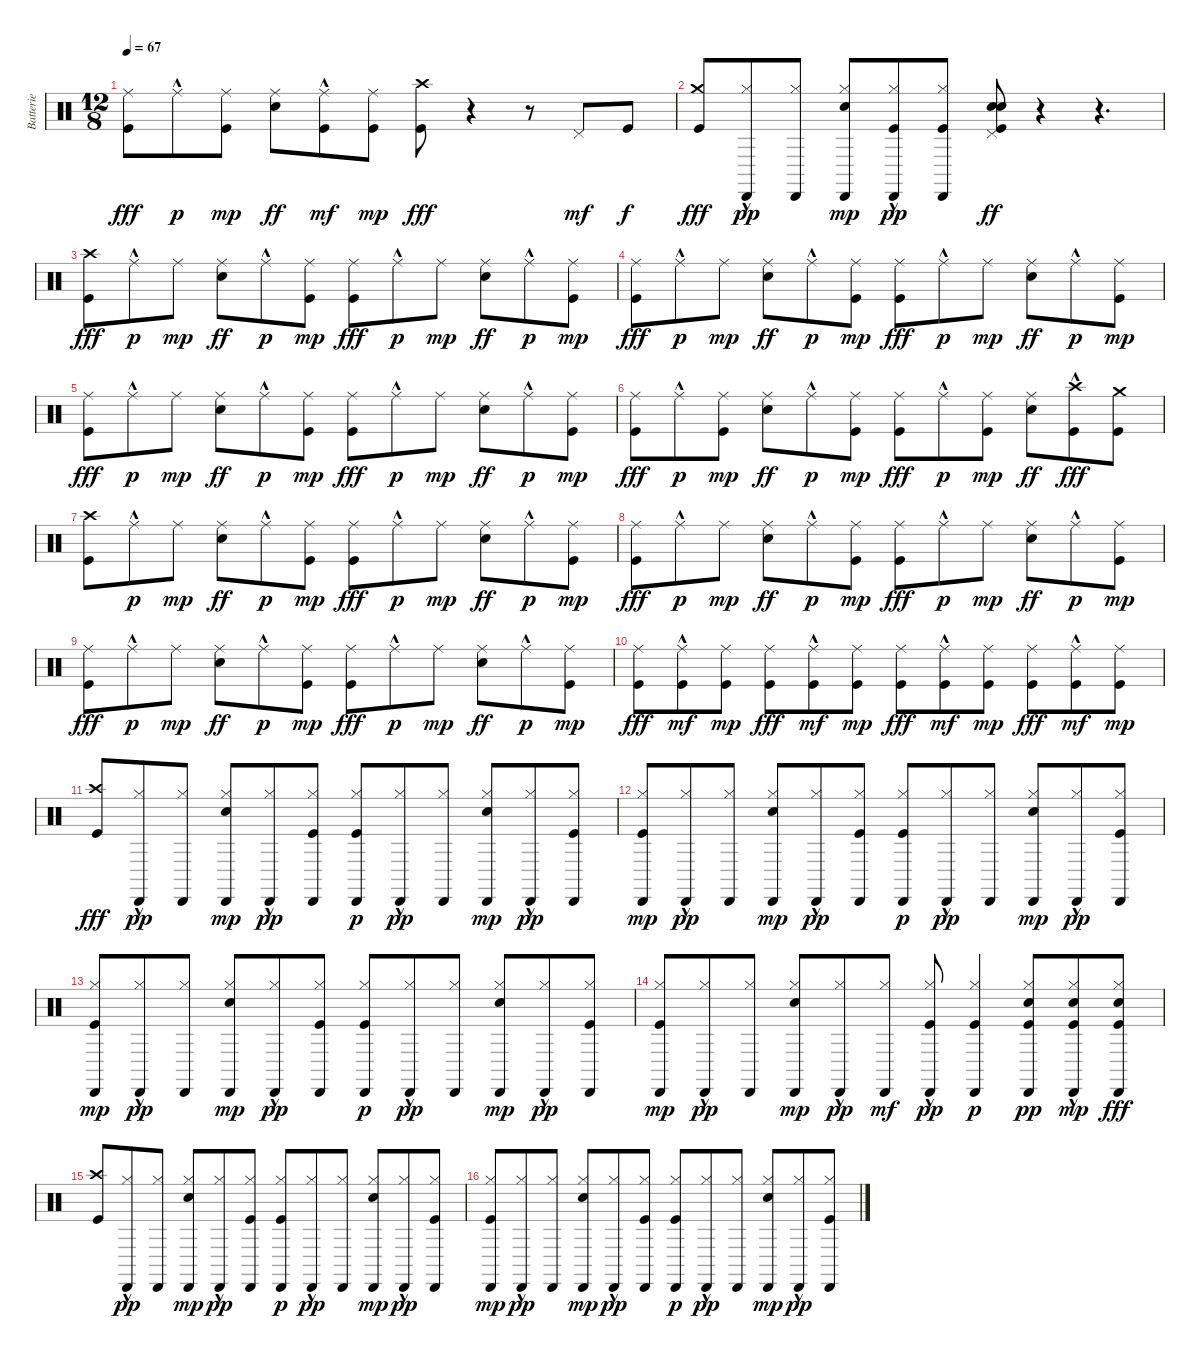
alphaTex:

\track ("Batterie" "Batterie") {instrument percussion}
\staff {score}
\articulation defaults
\ts (12 8)
\tempo 67
\clef neutral
\ks c
("Ride (middle)" "Kick (hit)").8{dy fff} "Ride (middle)"{hac}.8{dy p} ("Ride (middle)" "Kick (hit)").8{dy mp} ("Ride (middle)" "Snare (hit) 2").8{dy ff} ("Ride (middle)"{hac} "Kick (hit)"{hac}).8{dy mf} ("Ride (middle)" "Kick (hit)").8{dy mp} ("Crash high (hit)" "Kick (hit)").8{dy fff} r.4 r.8 "Pedal Hi-Hat (hit)".8{dy mf} "Kick (hit)".8{dy f} |
("Crash medium (hit)" "Kick (hit)").8{dy fff} ("Hi-Hat (closed)"{hac} "Cabasa (hit)"{hac}).8{dy pp} ("Hi-Hat (closed)" "Cabasa (hit)").8 ("Snare (hit) 2" "Hi-Hat (closed)" "Cabasa (hit)").8{dy mp} ("Kick (hit)"{hac} "Hi-Hat (closed)"{hac} "Cabasa (hit)"{hac}).8{dy pp} ("Kick (hit)" "Hi-Hat (closed)" "Cabasa (hit)").8 ("Pedal Hi-Hat (hit)" "Snare (hit) 2" "Kick (hit)" "Snare (hit) 2").8{dy ff} r.4 r.4{d} |
("Crash high (hit)" "Kick (hit)").8{dy fff} "Ride (middle)"{hac}.8{dy p} "Ride (middle)".8{dy mp} ("Ride (middle)" "Snare (hit) 2").8{dy ff} "Ride (middle)"{hac}.8{dy p} ("Ride (middle)" "Kick (hit)").8{dy mp} ("Ride (middle)" "Kick (hit)").8{dy fff} "Ride (middle)"{hac}.8{dy p} "Ride (middle)".8{dy mp} ("Ride (middle)" "Snare (hit) 2").8{dy ff} "Ride (middle)"{hac}.8{dy p} ("Ride (middle)" "Kick (hit)").8{dy mp} |
("Ride (middle)" "Kick (hit)").8{dy fff} "Ride (middle)"{hac}.8{dy p} "Ride (middle)".8{dy mp} ("Ride (middle)" "Snare (hit) 2").8{dy ff} "Ride (middle)"{hac}.8{dy p} ("Ride (middle)" "Kick (hit)").8{dy mp} ("Ride (middle)" "Kick (hit)").8{dy fff} "Ride (middle)"{hac}.8{dy p} "Ride (middle)".8{dy mp} ("Ride (middle)" "Snare (hit) 2").8{dy ff} "Ride (middle)"{hac}.8{dy p} ("Ride (middle)" "Kick (hit)").8{dy mp} |
("Ride (middle)" "Kick (hit)").8{dy fff} "Ride (middle)"{hac}.8{dy p} "Ride (middle)".8{dy mp} ("Ride (middle)" "Snare (hit) 2").8{dy ff} "Ride (middle)"{hac}.8{dy p} ("Ride (middle)" "Kick (hit)").8{dy mp} ("Ride (middle)" "Kick (hit)").8{dy fff} "Ride (middle)"{hac}.8{dy p} "Ride (middle)".8{dy mp} ("Ride (middle)" "Snare (hit) 2").8{dy ff} "Ride (middle)"{hac}.8{dy p} ("Ride (middle)" "Kick (hit)").8{dy mp} |
("Ride (middle)" "Kick (hit)").8{dy fff} "Ride (middle)"{hac}.8{dy p} ("Ride (middle)" "Kick (hit)").8{dy mp} ("Ride (middle)" "Snare (hit) 2").8{dy ff} "Ride (middle)"{hac}.8{dy p} ("Ride (middle)" "Kick (hit)").8{dy mp} ("Ride (middle)" "Kick (hit)").8{dy fff} "Ride (middle)"{hac}.8{dy p} ("Ride (middle)" "Kick (hit)").8{dy mp} ("Ride (middle)" "Snare (hit) 2").8{dy ff} ("Crash high (hit)"{hac} "Kick (hit)"{hac}).8{dy fff} ("Crash medium (hit)" "Kick (hit)").8 |
("Crash high (hit)" "Kick (hit)").8 "Ride (middle)"{hac}.8{dy p} "Ride (middle)".8{dy mp} ("Ride (middle)" "Snare (hit) 2").8{dy ff} "Ride (middle)"{hac}.8{dy p} ("Ride (middle)" "Kick (hit)").8{dy mp} ("Ride (middle)" "Kick (hit)").8{dy fff} "Ride (middle)"{hac}.8{dy p} "Ride (middle)".8{dy mp} ("Ride (middle)" "Snare (hit) 2").8{dy ff} "Ride (middle)"{hac}.8{dy p} ("Ride (middle)" "Kick (hit)").8{dy mp} |
("Ride (middle)" "Kick (hit)").8{dy fff} "Ride (middle)"{hac}.8{dy p} "Ride (middle)".8{dy mp} ("Ride (middle)" "Snare (hit) 2").8{dy ff} "Ride (middle)"{hac}.8{dy p} ("Ride (middle)" "Kick (hit)").8{dy mp} ("Ride (middle)" "Kick (hit)").8{dy fff} "Ride (middle)"{hac}.8{dy p} "Ride (middle)".8{dy mp} ("Ride (middle)" "Snare (hit) 2").8{dy ff} "Ride (middle)"{hac}.8{dy p} ("Ride (middle)" "Kick (hit)").8{dy mp} |
("Ride (middle)" "Kick (hit)").8{dy fff} "Ride (middle)"{hac}.8{dy p} "Ride (middle)".8{dy mp} ("Ride (middle)" "Snare (hit) 2").8{dy ff} "Ride (middle)"{hac}.8{dy p} ("Ride (middle)" "Kick (hit)").8{dy mp} ("Ride (middle)" "Kick (hit)").8{dy fff} "Ride (middle)"{hac}.8{dy p} "Ride (middle)".8{dy mp} ("Ride (middle)" "Snare (hit) 2").8{dy ff} "Ride (middle)"{hac}.8{dy p} ("Ride (middle)" "Kick (hit)").8{dy mp} |
("Ride (middle)" "Kick (hit)").8{dy fff} ("Ride (middle)"{hac} "Kick (hit)"{hac}).8{dy mf} ("Ride (middle)" "Kick (hit)").8{dy mp} ("Ride (middle)" "Kick (hit)").8{dy fff} ("Ride (middle)"{hac} "Kick (hit)"{hac}).8{dy mf} ("Ride (middle)" "Kick (hit)").8{dy mp} ("Ride (middle)" "Kick (hit)").8{dy fff} ("Ride (middle)"{hac} "Kick (hit)"{hac}).8{dy mf} ("Ride (middle)" "Kick (hit)").8{dy mp} ("Ride (middle)" "Kick (hit)").8{dy fff} ("Ride (middle)"{hac} "Kick (hit)"{hac}).8{dy mf} ("Ride (middle)" "Kick (hit)").8{dy mp} |
("Crash high (hit)" "Kick (hit)").8{dy fff} ("Hi-Hat (closed)"{hac} "Cabasa (hit)"{hac}).8{dy pp} ("Hi-Hat (closed)" "Cabasa (hit)").8 ("Snare (hit) 2" "Hi-Hat (closed)" "Cabasa (hit)").8{dy mp} ("Hi-Hat (closed)"{hac} "Cabasa (hit)"{hac}).8{dy pp} ("Kick (hit)" "Hi-Hat (closed)" "Cabasa (hit)").8 ("Kick (hit)" "Hi-Hat (closed)" "Cabasa (hit)").8{dy p} ("Hi-Hat (closed)"{hac} "Cabasa (hit)"{hac}).8{dy pp} ("Hi-Hat (closed)" "Cabasa (hit)").8 ("Snare (hit) 2" "Hi-Hat (closed)" "Cabasa (hit)").8{dy mp} ("Hi-Hat (closed)"{hac} "Cabasa (hit)"{hac}).8{dy pp} ("Kick (hit)" "Hi-Hat (closed)" "Cabasa (hit)").8 |
("Kick (hit)" "Hi-Hat (closed)" "Cabasa (hit)").8{dy mp} ("Hi-Hat (closed)"{hac} "Cabasa (hit)"{hac}).8{dy pp} ("Hi-Hat (closed)" "Cabasa (hit)").8 ("Snare (hit) 2" "Hi-Hat (closed)" "Cabasa (hit)").8{dy mp} ("Hi-Hat (closed)"{hac} "Cabasa (hit)"{hac}).8{dy pp} ("Kick (hit)" "Hi-Hat (closed)" "Cabasa (hit)").8 ("Kick (hit)" "Hi-Hat (closed)" "Cabasa (hit)").8{dy p} ("Hi-Hat (closed)"{hac} "Cabasa (hit)"{hac}).8{dy pp} ("Hi-Hat (closed)" "Cabasa (hit)").8 ("Snare (hit) 2" "Hi-Hat (closed)" "Cabasa (hit)").8{dy mp} ("Hi-Hat (closed)"{hac} "Cabasa (hit)"{hac}).8{dy pp} ("Kick (hit)" "Hi-Hat (closed)" "Cabasa (hit)").8 |
("Kick (hit)" "Hi-Hat (closed)" "Cabasa (hit)").8{dy mp} ("Hi-Hat (closed)"{hac} "Cabasa (hit)"{hac}).8{dy pp} ("Hi-Hat (closed)" "Cabasa (hit)").8 ("Snare (hit) 2" "Hi-Hat (closed)" "Cabasa (hit)").8{dy mp} ("Hi-Hat (closed)"{hac} "Cabasa (hit)"{hac}).8{dy pp} ("Kick (hit)" "Hi-Hat (closed)" "Cabasa (hit)").8 ("Kick (hit)" "Hi-Hat (closed)" "Cabasa (hit)").8{dy p} ("Hi-Hat (closed)"{hac} "Cabasa (hit)"{hac}).8{dy pp} ("Hi-Hat (closed)" "Cabasa (hit)").8 ("Snare (hit) 2" "Hi-Hat (closed)" "Cabasa (hit)").8{dy mp} ("Hi-Hat (closed)"{hac} "Cabasa (hit)"{hac}).8{dy pp} ("Kick (hit)" "Hi-Hat (closed)" "Cabasa (hit)").8 |
("Kick (hit)" "Hi-Hat (closed)" "Cabasa (hit)").8{dy mp} ("Hi-Hat (closed)"{hac} "Cabasa (hit)"{hac}).8{dy pp} ("Hi-Hat (closed)" "Cabasa (hit)").8 ("Snare (hit) 2" "Hi-Hat (closed)" "Cabasa (hit)").8{dy mp} ("Hi-Hat (closed)"{hac} "Cabasa (hit)"{hac}).8{dy pp} ("Hi-Hat (closed)" "Cabasa (hit)").8{dy mf} ("Kick (hit)"{hac} "Hi-Hat (closed)"{hac} "Cabasa (hit)"{hac}).8{dy pp} ("Kick (hit)" "Hi-Hat (closed)" "Cabasa (hit)").4{dy p} ("Snare (hit) 2" "Kick (hit)" "Hi-Hat (closed)" "Cabasa (hit)").8{dy pp} ("Snare (hit) 2"{hac} "Kick (hit)"{hac} "Hi-Hat (closed)"{hac} "Cabasa (hit)"{hac}).8{dy mp} ("Snare (hit) 2" "Kick (hit)" "Hi-Hat (closed)" "Cabasa (hit)").8{dy fff} |
("Crash high (hit)" "Kick (hit)").8 ("Hi-Hat (closed)"{hac} "Cabasa (hit)"{hac}).8{dy pp} ("Hi-Hat (closed)" "Cabasa (hit)").8 ("Snare (hit) 2" "Hi-Hat (closed)" "Cabasa (hit)").8{dy mp} ("Hi-Hat (closed)"{hac} "Cabasa (hit)"{hac}).8{dy pp} ("Kick (hit)" "Hi-Hat (closed)" "Cabasa (hit)").8 ("Kick (hit)" "Hi-Hat (closed)" "Cabasa (hit)").8{dy p} ("Hi-Hat (closed)"{hac} "Cabasa (hit)"{hac}).8{dy pp} ("Hi-Hat (closed)" "Cabasa (hit)").8 ("Snare (hit) 2" "Hi-Hat (closed)" "Cabasa (hit)").8{dy mp} ("Hi-Hat (closed)"{hac} "Cabasa (hit)"{hac}).8{dy pp} ("Kick (hit)" "Hi-Hat (closed)" "Cabasa (hit)").8 |
("Kick (hit)" "Hi-Hat (closed)" "Cabasa (hit)").8{dy mp} ("Hi-Hat (closed)"{hac} "Cabasa (hit)"{hac}).8{dy pp} ("Hi-Hat (closed)" "Cabasa (hit)").8 ("Snare (hit) 2" "Hi-Hat (closed)" "Cabasa (hit)").8{dy mp} ("Hi-Hat (closed)"{hac} "Cabasa (hit)"{hac}).8{dy pp} ("Kick (hit)" "Hi-Hat (closed)" "Cabasa (hit)").8 ("Kick (hit)" "Hi-Hat (closed)" "Cabasa (hit)").8{dy p} ("Hi-Hat (closed)"{hac} "Cabasa (hit)"{hac}).8{dy pp} ("Hi-Hat (closed)" "Cabasa (hit)").8 ("Snare (hit) 2" "Hi-Hat (closed)" "Cabasa (hit)").8{dy mp} ("Hi-Hat (closed)"{hac} "Cabasa (hit)"{hac}).8{dy pp} ("Kick (hit)" "Hi-Hat (closed)" "Cabasa (hit)").8
